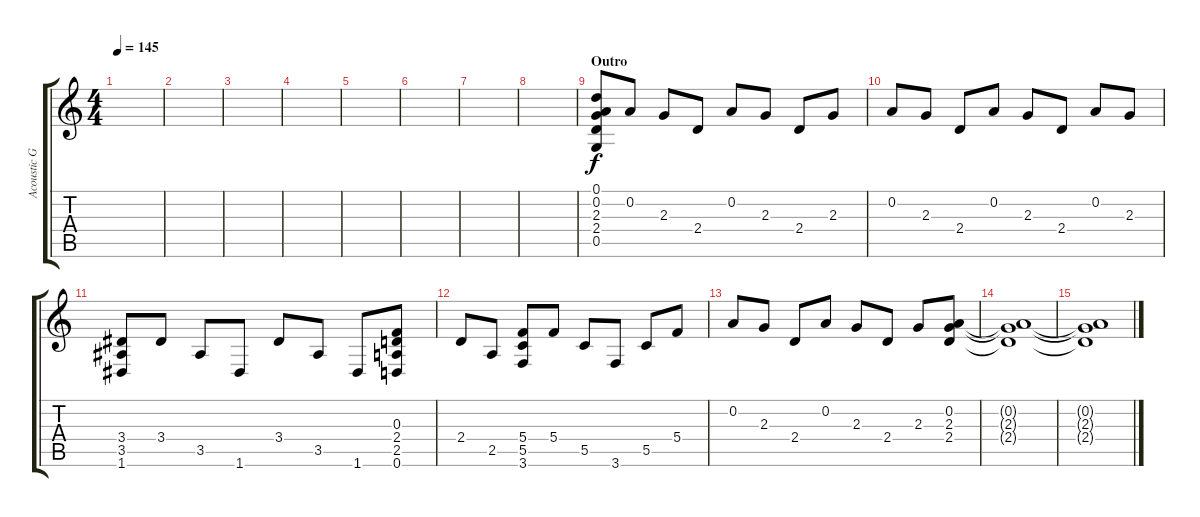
\track ("Acoustic Guitar" "Acoustic G") {instrument acousticguitarsteel}
\staff {score tabs}
\tuning (D4 A3 F3 C3 G2 D2) {hide}
\ts (4 4)
\tempo 145
\clef g2
\ks c
|
|
|
|
|
|
|
|
\section ("" "Outro")
(0.1 0.2 2.3 2.4 0.5).8 0.2.8 2.3.8 2.4.8 0.2.8 2.3.8 2.4.8 2.3.8 |
0.2.8 2.3.8 2.4.8 0.2.8 2.3.8 2.4.8 0.2.8 2.3.8 |
(3.4 3.5 1.6).8 3.4.8 3.5.8 1.6.8 3.4.8 3.5.8 1.6.8 (0.3 2.4 2.5 0.6).8 |
2.4.8 2.5.8 (5.4 5.5 3.6).8 5.4.8 5.5.8 3.6.8 5.5.8 5.4.8 |
0.2.8 2.3.8 2.4.8 0.2.8 2.3.8 2.4.8 2.3.8 (0.2 2.3 2.4).8 |
(0.2{t} 2.3{t} 2.4{t}).1 |
(0.2{t} 2.3{t} 2.4{t}).1
